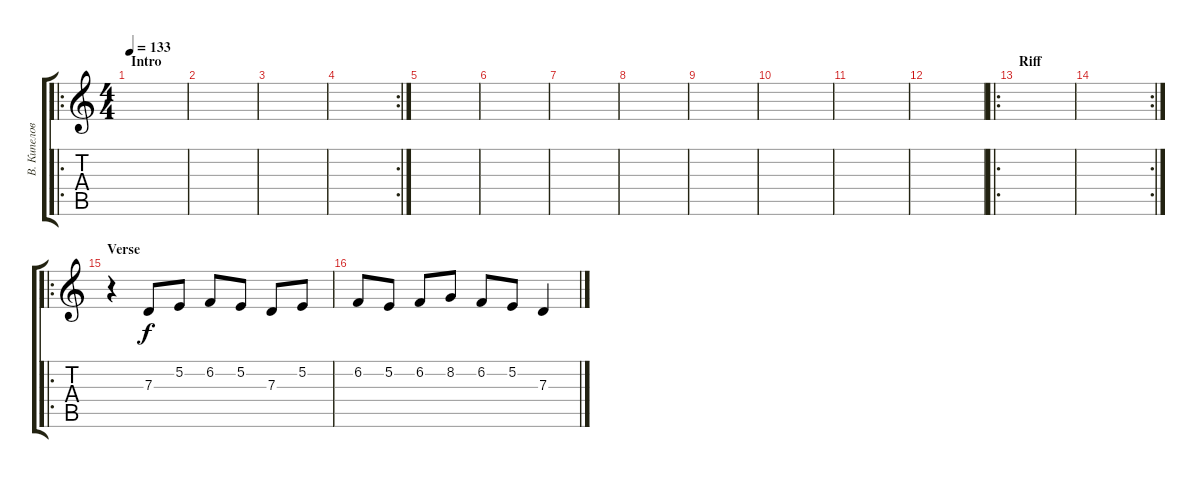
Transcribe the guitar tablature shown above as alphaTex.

\track ("В. Кипелов" "В. Кипелов") {instrument tenorsax}
\staff {score tabs}
\tuning (E4 B3 G3 D3 A2 E2) {hide}
\ro
\ts (4 4)
\section ("" "Intro")
\tempo 133
\clef g2
\ks c
|
|
|
\rc 2
|
|
|
|
|
|
|
|
|
\ro
\section ("" "Riff")
|
\rc 2
|
\ro
\section ("" "Verse")
r.4 7.3.8 5.2.8 6.2.8 5.2.8 7.3.8 5.2.8 |
6.2.8 5.2.8 6.2.8 8.2.8 6.2.8 5.2.8 7.3.4
